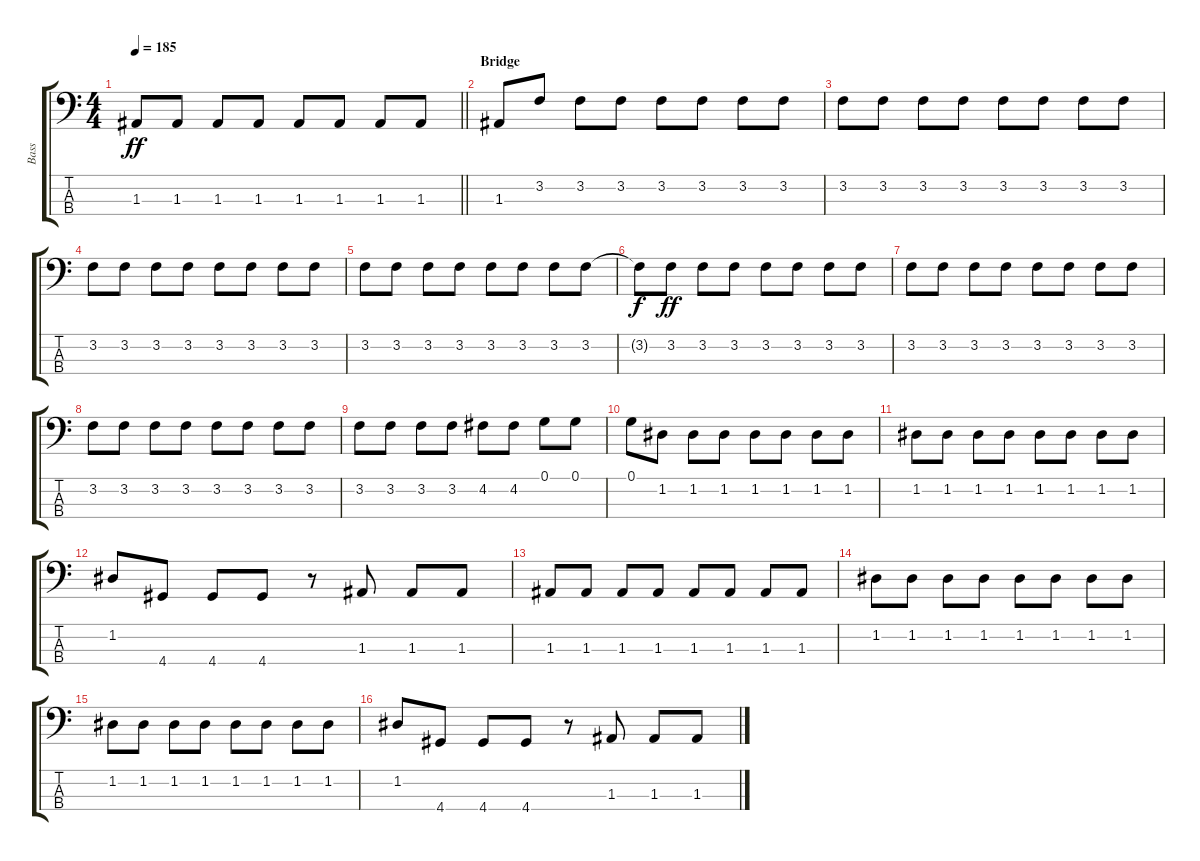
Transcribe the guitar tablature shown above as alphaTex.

\track ("Bass" "Bass") {instrument electricbassfinger}
\staff {score tabs}
\tuning (G2 D2 A1 E1) {hide}
\ts (4 4)
\tempo 185
\clef f4
\barLineRight lightlight
\ks c
1.3.8{dy ff} 1.3.8 1.3.8 1.3.8 1.3.8 1.3.8 1.3.8 1.3.8 |
\section ("" "Bridge")
1.3.8 3.2.8 3.2.8 3.2.8 3.2.8 3.2.8 3.2.8 3.2.8 |
3.2.8 3.2.8 3.2.8 3.2.8 3.2.8 3.2.8 3.2.8 3.2.8 |
3.2.8 3.2.8 3.2.8 3.2.8 3.2.8 3.2.8 3.2.8 3.2.8 |
3.2.8 3.2.8 3.2.8 3.2.8 3.2.8 3.2.8 3.2.8 3.2.8 |
3.2{t}.8{dy f} 3.2.8{dy ff} 3.2.8 3.2.8 3.2.8 3.2.8 3.2.8 3.2.8 |
3.2.8 3.2.8 3.2.8 3.2.8 3.2.8 3.2.8 3.2.8 3.2.8 |
3.2.8 3.2.8 3.2.8 3.2.8 3.2.8 3.2.8 3.2.8 3.2.8 |
3.2.8 3.2.8 3.2.8 3.2.8 4.2.8 4.2.8 0.1.8 0.1.8 |
0.1.8 1.2.8 1.2.8 1.2.8 1.2.8 1.2.8 1.2.8 1.2.8 |
1.2.8 1.2.8 1.2.8 1.2.8 1.2.8 1.2.8 1.2.8 1.2.8 |
1.2.8 4.4.8 4.4.8 4.4.8 r.8 1.3.8 1.3.8 1.3.8 |
1.3.8 1.3.8 1.3.8 1.3.8 1.3.8 1.3.8 1.3.8 1.3.8 |
1.2.8 1.2.8 1.2.8 1.2.8 1.2.8 1.2.8 1.2.8 1.2.8 |
1.2.8 1.2.8 1.2.8 1.2.8 1.2.8 1.2.8 1.2.8 1.2.8 |
1.2.8 4.4.8 4.4.8 4.4.8 r.8 1.3.8 1.3.8 1.3.8
